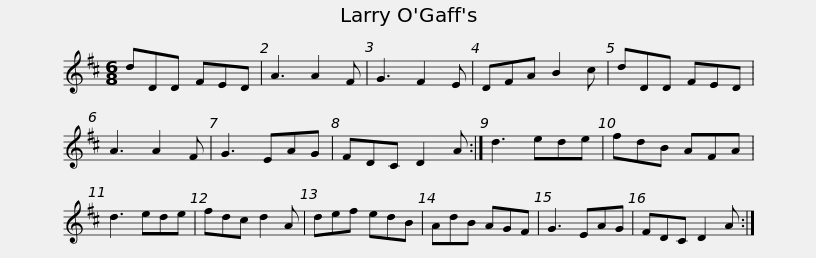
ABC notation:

X:1
L:1/8
M:6/8
I:linebreak $
K:D
V:1 treble
V:1
 dDD FED | A3 A2 F | G3 F2 E | DFA B2 c | dDD FED | %5
 A3 A2 F | G3 EAG | FDC D2 A :|$ d3 ede | fdB AFA | %10
 d3 ede | fdc d2 A | def edB | AdB AGF | G3 EAG | %15
 FDC D2 A :| %16
